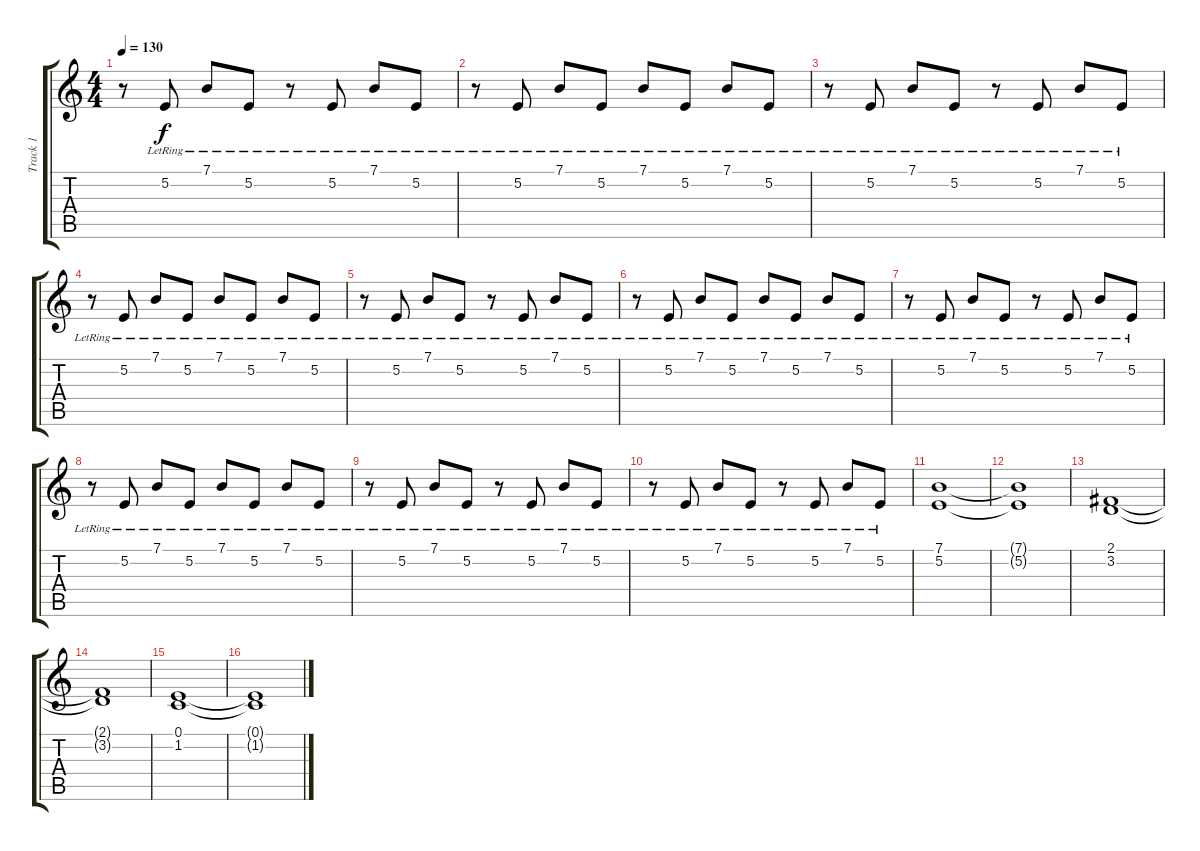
\track ("Track 1" "Track 1") {instrument lead1square}
\staff {score tabs}
\tuning (E4 B3 G3 D3 A2 E2) {hide}
\ts (4 4)
\tempo 130
\clef g2
\ks c
r.8{dy f} 5.2{lr}.8 7.1{lr}.8 5.2{lr}.8 r.8 5.2{lr}.8 7.1{lr}.8 5.2{lr}.8 |
r.8 5.2{lr}.8 7.1{lr}.8 5.2{lr}.8 7.1{lr}.8 5.2{lr}.8 7.1{lr}.8 5.2{lr}.8 |
r.8 5.2{lr}.8 7.1{lr}.8 5.2{lr}.8 r.8 5.2{lr}.8 7.1{lr}.8 5.2{lr}.8 |
r.8 5.2{lr}.8 7.1{lr}.8 5.2{lr}.8 7.1{lr}.8 5.2{lr}.8 7.1{lr}.8 5.2{lr}.8 |
r.8 5.2{lr}.8 7.1{lr}.8 5.2{lr}.8 r.8 5.2{lr}.8 7.1{lr}.8 5.2{lr}.8 |
r.8 5.2{lr}.8 7.1{lr}.8 5.2{lr}.8 7.1{lr}.8 5.2{lr}.8 7.1{lr}.8 5.2{lr}.8 |
r.8 5.2{lr}.8 7.1{lr}.8 5.2{lr}.8 r.8 5.2{lr}.8 7.1{lr}.8 5.2{lr}.8 |
r.8 5.2{lr}.8 7.1{lr}.8 5.2{lr}.8 7.1{lr}.8 5.2{lr}.8 7.1{lr}.8 5.2{lr}.8 |
r.8 5.2{lr}.8 7.1{lr}.8 5.2{lr}.8 r.8 5.2{lr}.8 7.1{lr}.8 5.2{lr}.8 |
r.8 5.2{lr}.8 7.1{lr}.8 5.2{lr}.8 r.8 5.2{lr}.8 7.1{lr}.8 5.2{lr}.8 |
(7.1 5.2).1 |
(7.1{t} 5.2{t}).1 |
(2.1 3.2).1 |
(2.1{t} 3.2{t}).1 |
(0.1 1.2).1 |
(0.1{t} 1.2{t}).1
